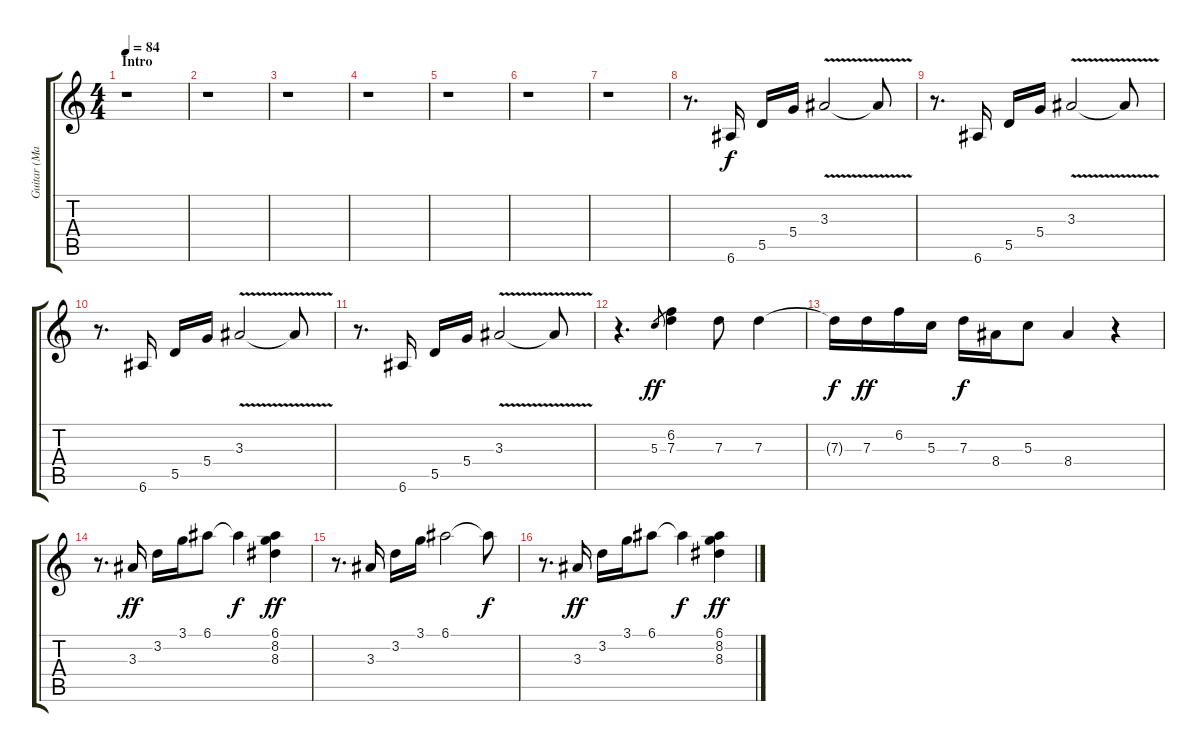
\track ("Guitar (Martin Barre)" "Guitar (Ma") {instrument electricguitarclean}
\staff {score tabs}
\tuning (E4 B3 G3 D3 A2 E2) {hide}
\ts (4 4)
\section ("" "Intro")
\tempo 84
\clef g2
\ks c
r.1{dy f instrument electricguitarclean} |
r.1 |
r.1 |
r.1 |
r.1 |
r.1 |
r.1 |
r.8{d} 6.6.16 5.5.16 5.4.16 3.3{v}.2 3.3{t}.8 |
r.8{d} 6.6.16 5.5.16 5.4.16 3.3{v}.2 3.3{t}.8 |
r.8{d} 6.6.16 5.5.16 5.4.16 3.3{v}.2 3.3{t}.8 |
r.8{d} 6.6.16 5.5.16 5.4.16 3.3{v}.2 3.3{t}.8 |
r.4{d} 5.3.8{gr dy ff} (6.2 7.3).4 7.3.8 7.3.4 |
7.3{t}.16{dy f} 7.3.16{dy ff} 6.2.16 5.3.16 7.3.16{dy f} 8.4.16 5.3.8 8.4.4 r.4 |
r.8{d} 3.3.16{dy ff} 3.2.16 3.1.16 6.1.8 6.1{t}.4{dy f} (6.1 8.2 8.3).4{dy ff} |
r.8{d} 3.3.16 3.2.16 3.1.16 6.1.2 6.1{t}.8{dy f} |
r.8{d} 3.3.16{dy ff} 3.2.16 3.1.16 6.1.8 6.1{t}.4{dy f} (6.1 8.2 8.3).4{dy ff}
